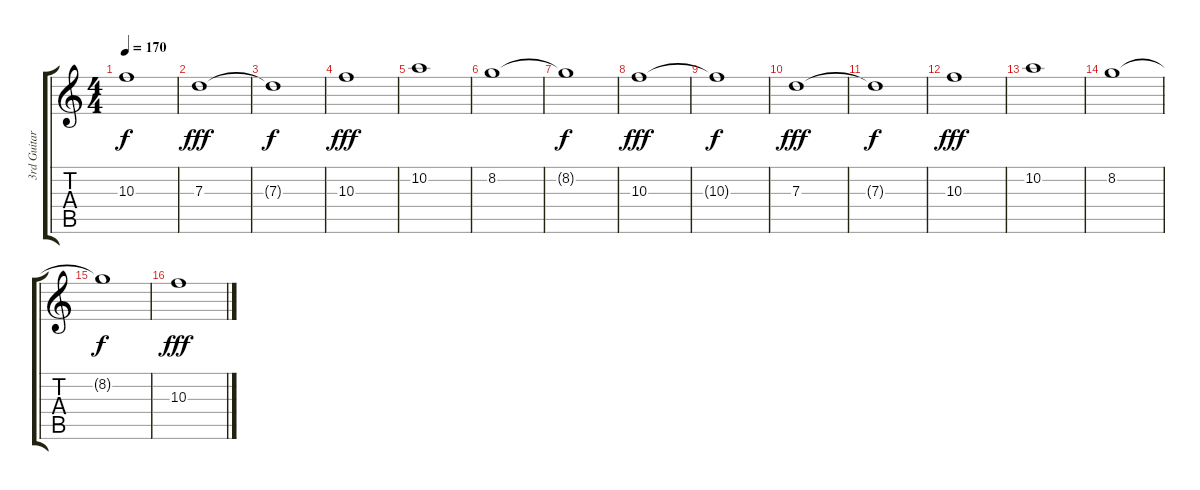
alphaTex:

\track ("3rd Guitar - Mike Frisby" "3rd Guitar") {instrument distortionguitar}
\staff {score tabs}
\tuning (E4 B3 G3 D3 A2 E2) {hide}
\ts (4 4)
\tempo 170
\clef g2
\ks c
10.3{t}.1{dy f} |
7.3.1{dy fff} |
7.3{t}.1{dy f} |
10.3.1{dy fff} |
10.2.1 |
8.2.1 |
8.2{t}.1{dy f} |
10.3.1{dy fff} |
10.3{t}.1{dy f} |
7.3.1{dy fff} |
7.3{t}.1{dy f} |
10.3.1{dy fff} |
10.2.1 |
8.2.1 |
8.2{t}.1{dy f} |
10.3.1{dy fff}
